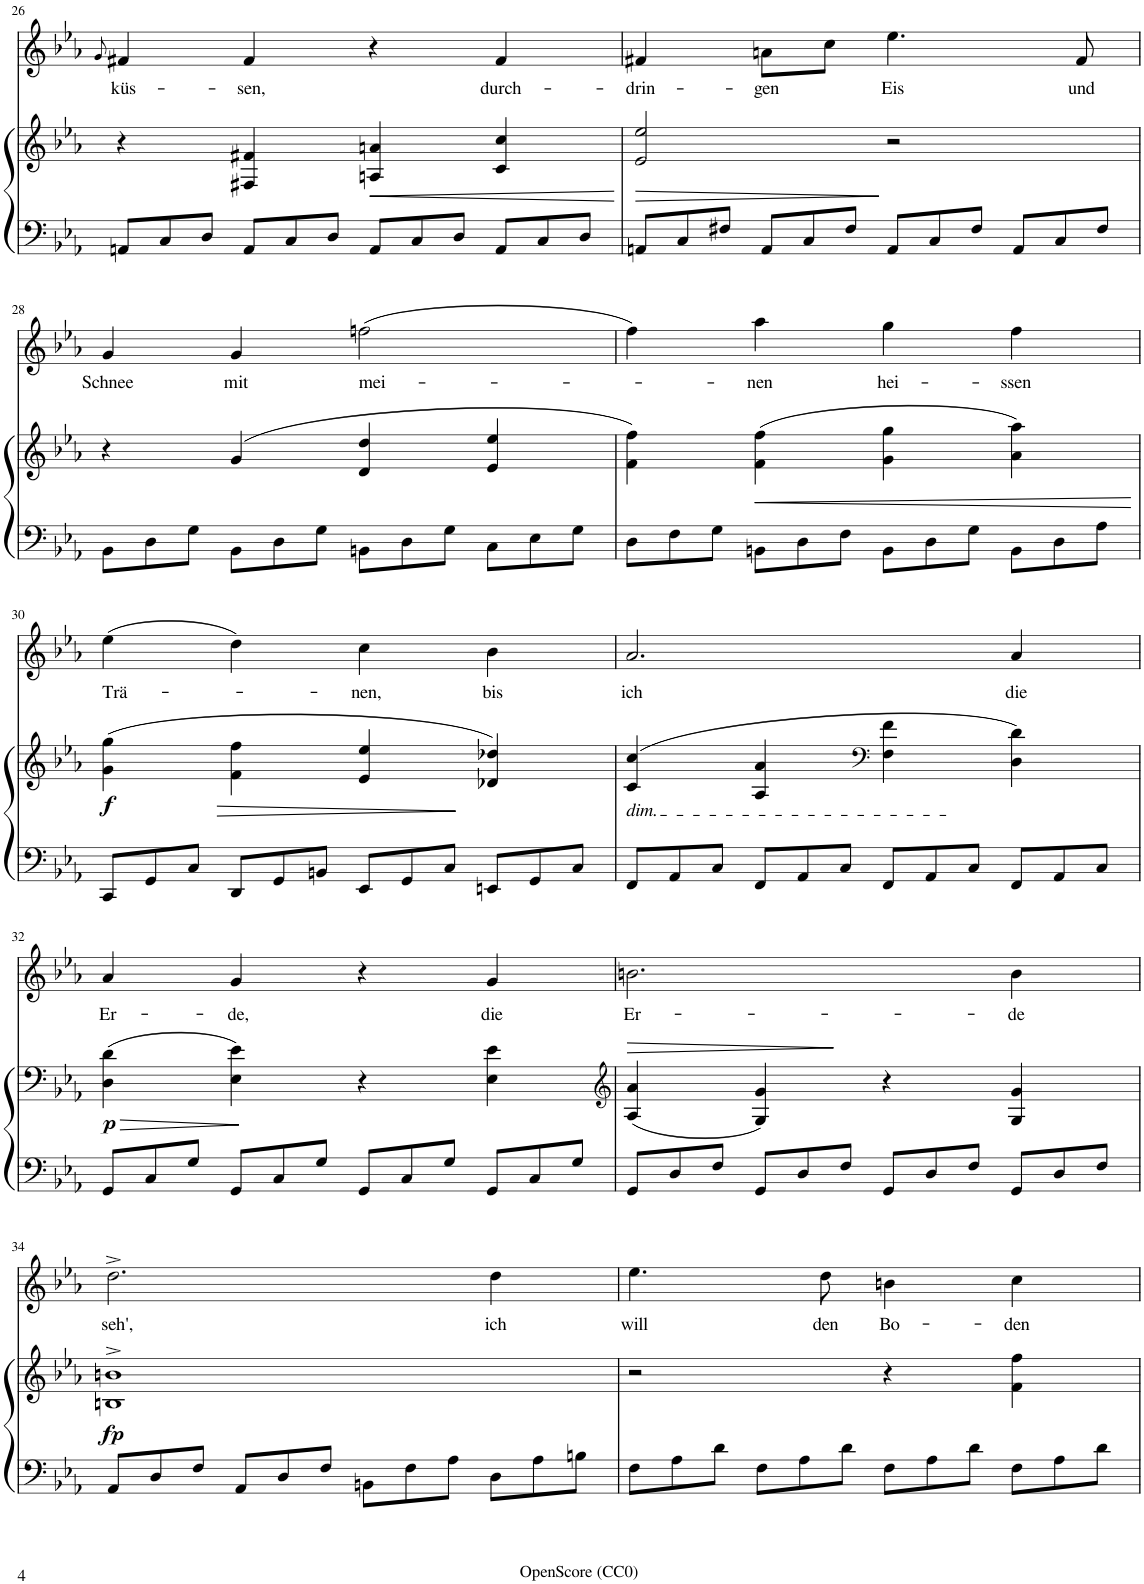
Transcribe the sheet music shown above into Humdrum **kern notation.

**kern	**kern	**dynam	**kern	**text
*part2	*part2	*part2	*part1	*part1
*staff3	*staff2	*staff2/3	*staff1	*staff1
*I"Pianoforte	*	*	*I"Singstimme Voice	*
*I'Pno	*	*	*	*
!!LO:PB:g=z
*clefF4	*clefG2	*	*clefG2	*
*k[b-e-a-]	*k[b-e-a-]	*	*k[b-e-a-]	*
*M4/4	*M4/4	*	*M4/4	*
*met(c)	*met(c)	*	*met(c)	*
=26	=26	=26	=26	=26
.	.	.	8qg/	.
*Xtuplet	*	*	*	*
!	!	!	!	!LO:LY:b
12AAn/L	4r	.	4f#X/	küs-
12C/	.	.	.	.
12D/J	.	.	.	.
!	!	!	!	!LO:LY:b
12AA/L	4F#X/ 4f#X/	.	4f#/	-sen,
12C/	.	.	.	.
12D/J	.	.	.	.
!	!	!LO:HP:b	!	!
12AA/L	4An/ 4an/	<	4r	.
12C/	.	.	.	.
12D/J	.	.	.	.
!	!	!	!	!LO:LY:b
12AA/L	4c/ 4cc/	.	4f#/	durch-
12C/	.	.	.	.
12D/J	.	.	.	.
.	.	[	.	.
=27	=27	=27	=27	=27
!	!	!LO:HP:b	!	!LO:LY:b
12AAn/L	2e-/ 2ee-/	>	4f#X/	drin-
12C/	.	.	.	.
12F#X/J	.	.	.	.
!	!	!	!	!LO:LY:b
12AA/L	.	.	8an\L	-gen
12C/	.	.	.	.
.	.	.	8cc\J	.
12F#/J	.	.	.	.
!	!	!	!	!LO:LY:b
12AA/L	2r	]	4.ee-\	Eis
12C/	.	.	.	.
12F#/J	.	.	.	.
12AA/L	.	.	.	.
12C/	.	.	.	.
!	!	!	!	!LO:LY:b
.	.	.	8f#/	und
12F#/J	.	.	.	.
!!LO:LB:g=z
=28	=28	=28	=28	=28
!	!	!	!	!LO:LY:b
12BB-\L	4r	.	4g/	Schnee
12D\	.	.	.	.
12G\J	.	.	.	.
!	!	!	!	!LO:LY:b
12BB-\L	(>4g/	.	4g/	mit
12D\	.	.	.	.
12G\J	.	.	.	.
!	!	!	!	!LO:LY:b
12BBn\L	4d/ 4dd/	.	(2ffn\	mei-
12D\	.	.	.	.
12G\J	.	.	.	.
12C\L	4e-/ 4ee-/	.	.	.
12E-\	.	.	.	.
12G\J	.	.	.	.
=29	=29	=29	=29	=29
12D\L	4f\ 4ff\)	.	4ff\)	.
12F\	.	.	.	.
12G\J	.	.	.	.
!	!	!LO:HP:b	!	!LO:LY:b
12BBn\L	(4f\ 4ff\	<	4aa-\	-nen
12D\	.	.	.	.
12F\J	.	.	.	.
!	!	!	!	!LO:LY:b
12BB\L	4g\ 4gg\	.	4gg\	hei-
12D\	.	.	.	.
12G\J	.	.	.	.
!	!	!	!	!LO:LY:b
12BB\L	4a-\ 4aa-\)	.	4ff\	-ssen
12D\	.	.	.	.
12A-\J	.	.	.	.
.	.	[	.	.
!!LO:LB:g=z
=30	=30	=30	=30	=30
!	!	!LO:DY:a=2	!	!LO:LY:b
12CC/L	(4g\ 4gg\	f	(4ee-\	Trä-
12GG/	.	.	.	.
12C/J	.	.	.	.
!	!	!LO:HP:b	!	!
12DD/L	4f\ 4ff\	>	4dd\)	.
12GG/	.	.	.	.
12BBn/J	.	.	.	.
!	!	!	!	!LO:LY:b
12EE-/L	4e-/ 4ee-/	.	4cc\	-nen,
12GG/	.	.	.	.
12C/J	.	.	.	.
!	!	!	!	!LO:LY:b
12EEn/L	4d-X/ 4dd-X/)	]	4b-\	bis
12GG/	.	.	.	.
12C/J	.	.	.	.
=31	=31	=31	=31	=31
!	!LO:TX:b:i:t=dim.	!	!	!
!	!	!	!	!LO:LY:b
12FF/L	(4c/ 4cc/	.	2.a-/	ich
12AA-/	.	.	.	.
12C/J	.	.	.	.
12FF/L	4A-/ 4a-/	.	.	.
12AA-/	.	.	.	.
12C/J	.	.	.	.
*	*clefF4	*	*	*
12FF/L	4F\ 4f\	.	.	.
12AA-/	.	.	.	.
12C/J	.	.	.	.
!	!	!	!	!LO:LY:b
12FF/L	4D\ 4d\)	.	4a-/	die
12AA-/	.	.	.	.
12C/J	.	.	.	.
!!LO:LB:g=z
=32	=32	=32	=32	=32
!	!	!LO:HP:b	!	!LO:LY:b
!	!	!LO:DY:n=1:b	!	!
12GG/L	(4D\ 4d\	> p	4a-/	Er-
12C/	.	.	.	.
12G/J	.	.	.	.
!	!	!	!	!LO:LY:b
12GG/L	4E-\ 4e-\)	]	4g/	-de,
12C/	.	.	.	.
12G/J	.	.	.	.
12GG/L	4r	.	4r	.
12C/	.	.	.	.
12G/J	.	.	.	.
!	!	!	!	!LO:LY:b
12GG/L	4E-\ 4e-\	.	4g/	die
12C/	.	.	.	.
12G/J	.	.	.	.
=33	=33	=33	=33	=33
*	*clefG2	*	*	*
!	!	!LO:HP:b	!	!LO:LY:b
12GG/L	(4A-/ 4a-/	>	2.bn\	Er-
12D/	.	.	.	.
12F/J	.	.	.	.
12GG/L	4G/ 4g/)	.	.	.
12D/	.	.	.	.
12F/J	.	.	.	.
12GG/L	4r	]	.	.
12D/	.	.	.	.
12F/J	.	.	.	.
!	!	!	!	!LO:LY:b
12GG/L	4G/ 4g/	.	4b\	-de
12D/	.	.	.	.
12F/J	.	.	.	.
!!LO:LB:g=z
=34	=34	=34	=34	=34
!	!	!LO:DY:a=2	!	!LO:LY:b
12AA-/L	1Bn^> 1bn^>	fp	2.dd^\	seh',
12D/	.	.	.	.
12F/J	.	.	.	.
12AA-/L	.	.	.	.
12D/	.	.	.	.
12F/J	.	.	.	.
12BBn\L	.	.	.	.
12F\	.	.	.	.
12A-\J	.	.	.	.
!	!	!	!	!LO:LY:b
12D\L	.	.	4dd\	ich
12A-\	.	.	.	.
12Bn\J	.	.	.	.
=35	=35	=35	=35	=35
!	!	!	!	!LO:LY:b
12F\L	2r	.	4.ee-\	will
12A-\	.	.	.	.
12d\J	.	.	.	.
12F\L	.	.	.	.
12A-\	.	.	.	.
!	!	!	!	!LO:LY:b
.	.	.	8dd\	den
12d\J	.	.	.	.
!	!	!	!	!LO:LY:b
12F\L	4r	.	4bn\	Bo-
12A-\	.	.	.	.
12d\J	.	.	.	.
!	!	!	!	!LO:LY:b
12F\L	4f\ 4ff\	.	4cc\	-den
12A-\	.	.	.	.
12d\J	.	.	.	.
=	=	=	=	=
*-	*-	*-	*-	*-
